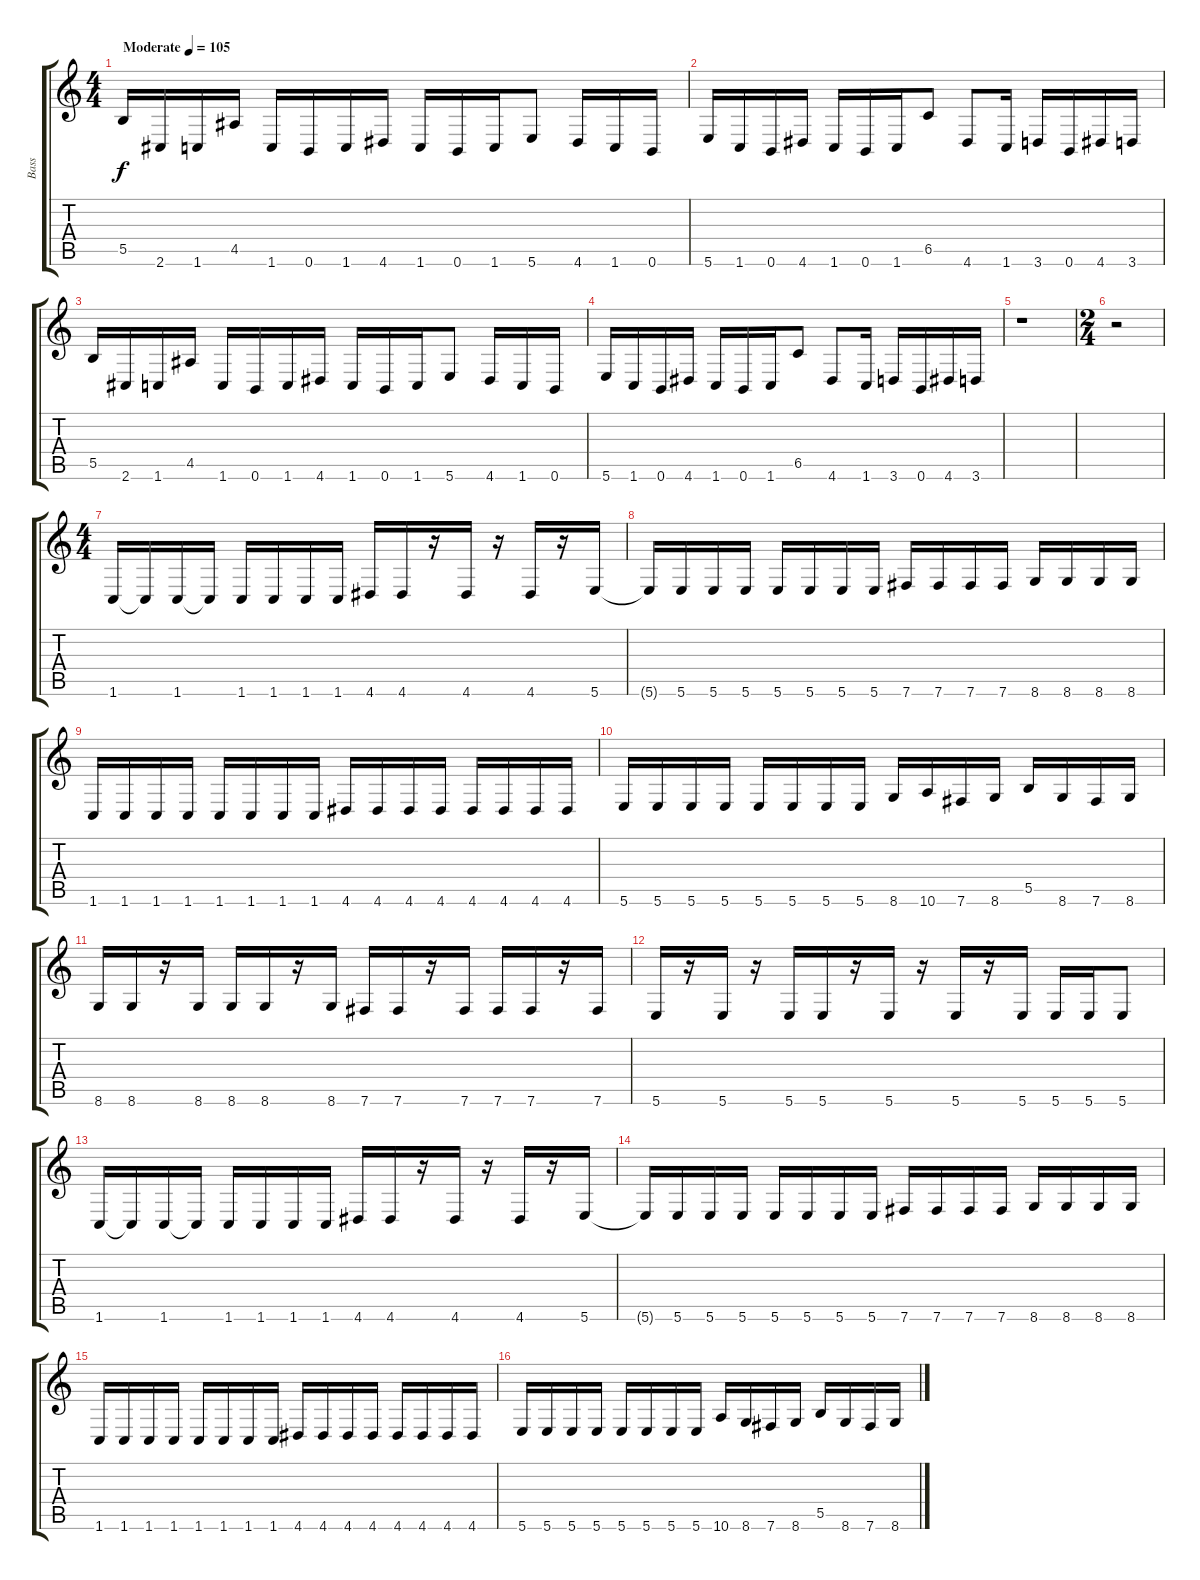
\track ("Bass" "Bass") {instrument electricbassfinger}
\staff {score tabs}
\tuning (Db4 Ab3 E3 B2 Gb2 B1) {hide}
\ts (4 4)
\tempo (105 "Moderate")
\clef g2
\ks c
5.5.16{dy f instrument electricbassfinger} 2.6.16 1.6.16 4.5.16 1.6.16 0.6.16 1.6.16 4.6.16 1.6.16 0.6.16 1.6.16 5.6.8 4.6.16 1.6.16 0.6.16 |
5.6.16 1.6.16 0.6.16 4.6.16 1.6.16 0.6.16 1.6.16 6.5.8 4.6.8 1.6.16 3.6.16 0.6.16 4.6.16 3.6.16 |
5.5.16 2.6.16 1.6.16 4.5.16 1.6.16 0.6.16 1.6.16 4.6.16 1.6.16 0.6.16 1.6.16 5.6.8 4.6.16 1.6.16 0.6.16 |
5.6.16 1.6.16 0.6.16 4.6.16 1.6.16 0.6.16 1.6.16 6.5.8 4.6.8 1.6.16 3.6.16 0.6.16 4.6.16 3.6.16 |
r.1 |
\ts (2 4)
r.2 |
\ts (4 4)
1.6.16 1.6{t}.16 1.6.16 1.6{t}.16 1.6.16 1.6.16 1.6.16 1.6.16 4.6.16 4.6.16 r.16 4.6.16 r.16 4.6.16 r.16 5.6.16 |
5.6{t}.16 5.6.16 5.6.16 5.6.16 5.6.16 5.6.16 5.6.16 5.6.16 7.6.16 7.6.16 7.6.16 7.6.16 8.6.16 8.6.16 8.6.16 8.6.16 |
1.6.16 1.6.16 1.6.16 1.6.16 1.6.16 1.6.16 1.6.16 1.6.16 4.6.16 4.6.16 4.6.16 4.6.16 4.6.16 4.6.16 4.6.16 4.6.16 |
5.6.16 5.6.16 5.6.16 5.6.16 5.6.16 5.6.16 5.6.16 5.6.16 8.6.16 10.6.16 7.6.16 8.6.16 5.5.16 8.6.16 7.6.16 8.6.16 |
8.6.16 8.6.16 r.16 8.6.16 8.6.16 8.6.16 r.16 8.6.16 7.6.16 7.6.16 r.16 7.6.16 7.6.16 7.6.16 r.16 7.6.16 |
5.6.16 r.16 5.6.16 r.16 5.6.16 5.6.16 r.16 5.6.16 r.16 5.6.16 r.16 5.6.16 5.6.16 5.6.16 5.6.8 |
1.6.16 1.6{t}.16 1.6.16 1.6{t}.16 1.6.16 1.6.16 1.6.16 1.6.16 4.6.16 4.6.16 r.16 4.6.16 r.16 4.6.16 r.16 5.6.16 |
5.6{t}.16 5.6.16 5.6.16 5.6.16 5.6.16 5.6.16 5.6.16 5.6.16 7.6.16 7.6.16 7.6.16 7.6.16 8.6.16 8.6.16 8.6.16 8.6.16 |
1.6.16 1.6.16 1.6.16 1.6.16 1.6.16 1.6.16 1.6.16 1.6.16 4.6.16 4.6.16 4.6.16 4.6.16 4.6.16 4.6.16 4.6.16 4.6.16 |
5.6.16 5.6.16 5.6.16 5.6.16 5.6.16 5.6.16 5.6.16 5.6.16 10.6.16 8.6.16 7.6.16 8.6.16 5.5.16 8.6.16 7.6.16 8.6.16
